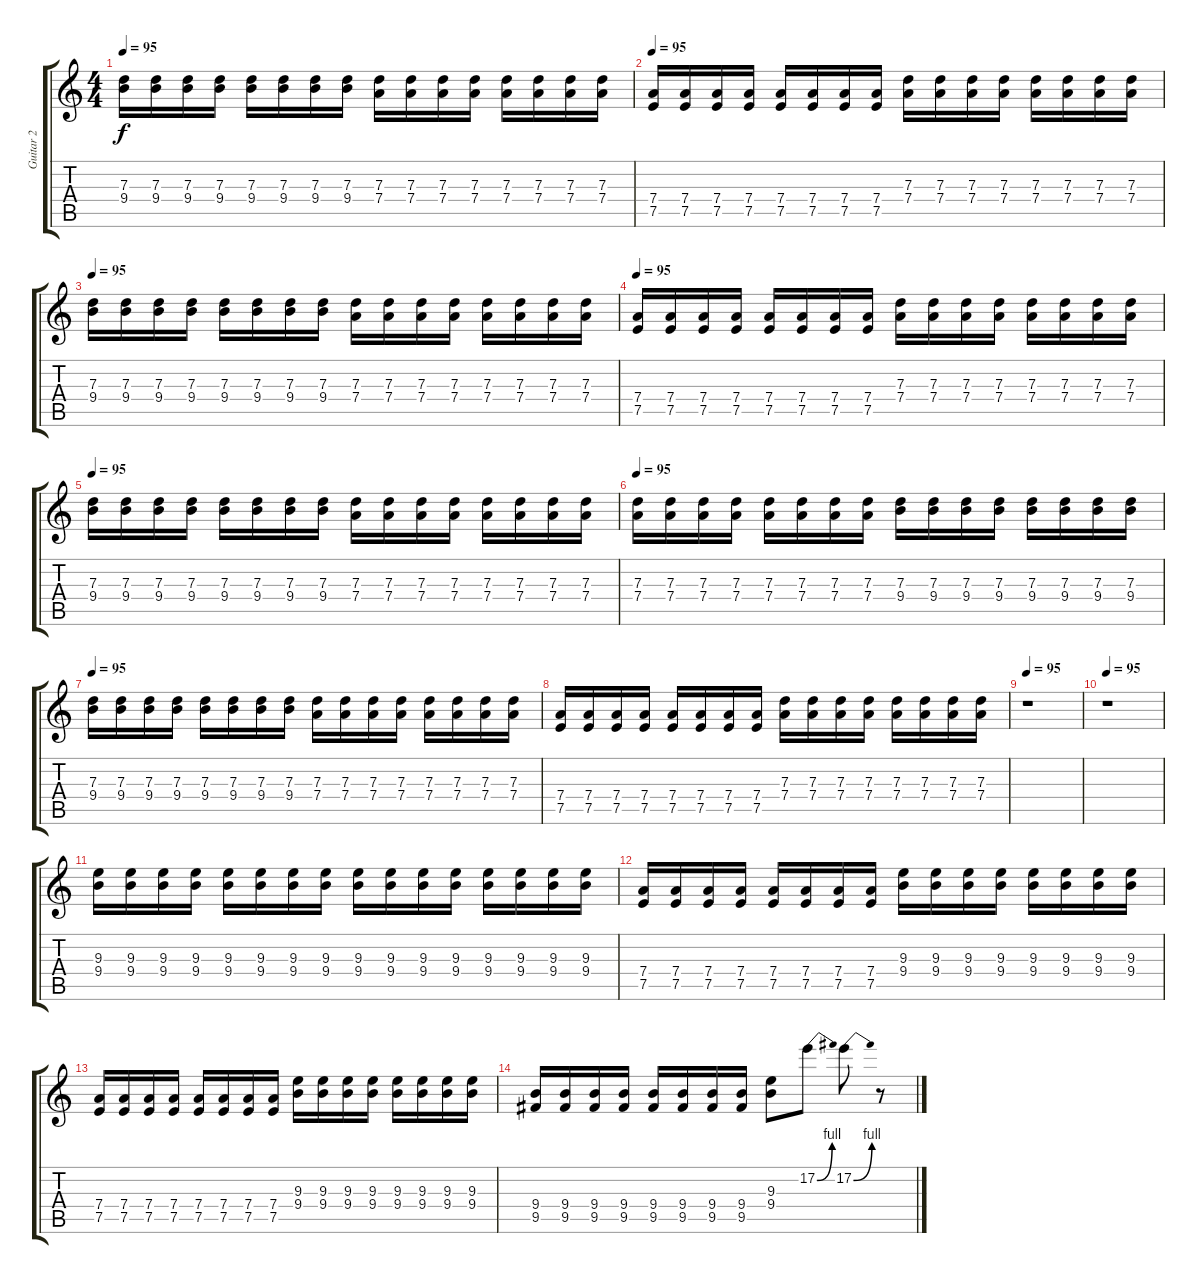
\track ("Guitar 2" "Guitar 2") {instrument distortionguitar}
\staff {score tabs}
\tuning (E4 B3 G3 D3 A2 E2) {hide}
\ts (4 4)
\tempo 95
\clef g2
\ks c
(7.3 9.4).16{dy f} (7.3 9.4).16 (7.3 9.4).16 (7.3 9.4).16 (7.3 9.4).16 (7.3 9.4).16 (7.3 9.4).16 (7.3 9.4).16 (7.3 7.4).16 (7.3 7.4).16 (7.3 7.4).16 (7.3 7.4).16 (7.3 7.4).16 (7.3 7.4).16 (7.3 7.4).16 (7.3 7.4).16 |
\tempo 95
(7.4 7.5).16 (7.4 7.5).16 (7.4 7.5).16 (7.4 7.5).16 (7.4 7.5).16 (7.4 7.5).16 (7.4 7.5).16 (7.4 7.5).16 (7.3 7.4).16 (7.3 7.4).16 (7.3 7.4).16 (7.3 7.4).16 (7.3 7.4).16 (7.3 7.4).16 (7.3 7.4).16 (7.3 7.4).16 |
\tempo 95
(7.3 9.4).16 (7.3 9.4).16 (7.3 9.4).16 (7.3 9.4).16 (7.3 9.4).16 (7.3 9.4).16 (7.3 9.4).16 (7.3 9.4).16 (7.3 7.4).16 (7.3 7.4).16 (7.3 7.4).16 (7.3 7.4).16 (7.3 7.4).16 (7.3 7.4).16 (7.3 7.4).16 (7.3 7.4).16 |
\tempo 95
(7.4 7.5).16 (7.4 7.5).16 (7.4 7.5).16 (7.4 7.5).16 (7.4 7.5).16 (7.4 7.5).16 (7.4 7.5).16 (7.4 7.5).16 (7.3 7.4).16 (7.3 7.4).16 (7.3 7.4).16 (7.3 7.4).16 (7.3 7.4).16 (7.3 7.4).16 (7.3 7.4).16 (7.3 7.4).16 |
\tempo 95
(7.3 9.4).16 (7.3 9.4).16 (7.3 9.4).16 (7.3 9.4).16 (7.3 9.4).16 (7.3 9.4).16 (7.3 9.4).16 (7.3 9.4).16 (7.3 7.4).16 (7.3 7.4).16 (7.3 7.4).16 (7.3 7.4).16 (7.3 7.4).16 (7.3 7.4).16 (7.3 7.4).16 (7.3 7.4).16 |
\tempo 95
(7.3 7.4).16 (7.3 7.4).16 (7.3 7.4).16 (7.3 7.4).16 (7.3 7.4).16 (7.3 7.4).16 (7.3 7.4).16 (7.3 7.4).16 (7.3 9.4).16 (7.3 9.4).16 (7.3 9.4).16 (7.3 9.4).16 (7.3 9.4).16 (7.3 9.4).16 (7.3 9.4).16 (7.3 9.4).16 |
\tempo 95
(7.3 9.4).16 (7.3 9.4).16 (7.3 9.4).16 (7.3 9.4).16 (7.3 9.4).16 (7.3 9.4).16 (7.3 9.4).16 (7.3 9.4).16 (7.3 7.4).16 (7.3 7.4).16 (7.3 7.4).16 (7.3 7.4).16 (7.3 7.4).16 (7.3 7.4).16 (7.3 7.4).16 (7.3 7.4).16 |
(7.4 7.5).16 (7.4 7.5).16 (7.4 7.5).16 (7.4 7.5).16 (7.4 7.5).16 (7.4 7.5).16 (7.4 7.5).16 (7.4 7.5).16 (7.3 7.4).16 (7.3 7.4).16 (7.3 7.4).16 (7.3 7.4).16 (7.3 7.4).16 (7.3 7.4).16 (7.3 7.4).16 (7.3 7.4).16 |
\tempo 95
r.1 |
\tempo 95
r.1 |
(9.3 9.4).16 (9.3 9.4).16 (9.3 9.4).16 (9.3 9.4).16 (9.3 9.4).16 (9.3 9.4).16 (9.3 9.4).16 (9.3 9.4).16 (9.3 9.4).16 (9.3 9.4).16 (9.3 9.4).16 (9.3 9.4).16 (9.3 9.4).16 (9.3 9.4).16 (9.3 9.4).16 (9.3 9.4).16 |
(7.4 7.5).16 (7.4 7.5).16 (7.4 7.5).16 (7.4 7.5).16 (7.4 7.5).16 (7.4 7.5).16 (7.4 7.5).16 (7.4 7.5).16 (9.3 9.4).16 (9.3 9.4).16 (9.3 9.4).16 (9.3 9.4).16 (9.3 9.4).16 (9.3 9.4).16 (9.3 9.4).16 (9.3 9.4).16 |
(7.4 7.5).16 (7.4 7.5).16 (7.4 7.5).16 (7.4 7.5).16 (7.4 7.5).16 (7.4 7.5).16 (7.4 7.5).16 (7.4 7.5).16 (9.3 9.4).16 (9.3 9.4).16 (9.3 9.4).16 (9.3 9.4).16 (9.3 9.4).16 (9.3 9.4).16 (9.3 9.4).16 (9.3 9.4).16 |
(9.4 9.5).16 (9.4 9.5).16 (9.4 9.5).16 (9.4 9.5).16 (9.4 9.5).16 (9.4 9.5).16 (9.4 9.5).16 (9.4 9.5).16 (9.3 9.4).8 17.2{be (bend 0 0 60 4)}.8{instrument panflute} 17.2{be (bend 0 0 60 4)}.8 r.8
